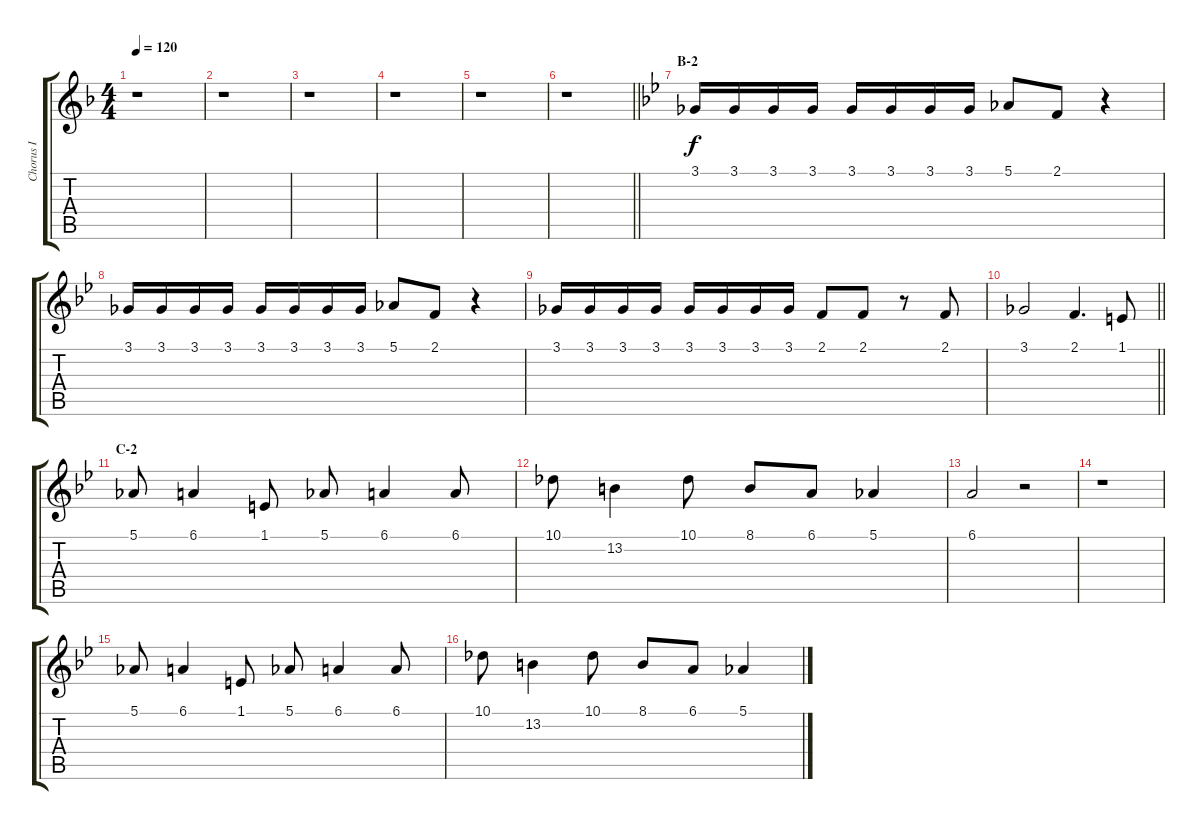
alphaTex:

\track ("Chorus I" "Chorus I") {instrument voiceoohs}
\staff {score tabs}
\tuning (Eb4 Bb3 Gb3 Db3 Ab2 Eb2) {hide}
\ts (4 4)
\tempo 120
\clef g2
\ks f
r.1{dy f} |
r.1 |
r.1 |
r.1 |
r.1 |
\barLineRight lightlight
r.1 |
\section ("" "B-2")
\ks bb
3.1.16 3.1.16 3.1.16 3.1.16 3.1.16 3.1.16 3.1.16 3.1.16 5.1.8 2.1.8 r.4 |
3.1.16 3.1.16 3.1.16 3.1.16 3.1.16 3.1.16 3.1.16 3.1.16 5.1.8 2.1.8 r.4 |
3.1.16 3.1.16 3.1.16 3.1.16 3.1.16 3.1.16 3.1.16 3.1.16 2.1.8 2.1.8 r.8 2.1.8 |
\barLineRight lightlight
3.1.2 2.1.4{d} 1.1.8 |
\section ("" "C-2")
5.1.8 6.1.4 1.1.8 5.1.8 6.1.4 6.1.8 |
10.1.8 13.2.4 10.1.8 8.1.8 6.1.8 5.1.4 |
6.1.2 r.2 |
r.1 |
5.1.8 6.1.4 1.1.8 5.1.8 6.1.4 6.1.8 |
10.1.8 13.2.4 10.1.8 8.1.8 6.1.8 5.1.4
